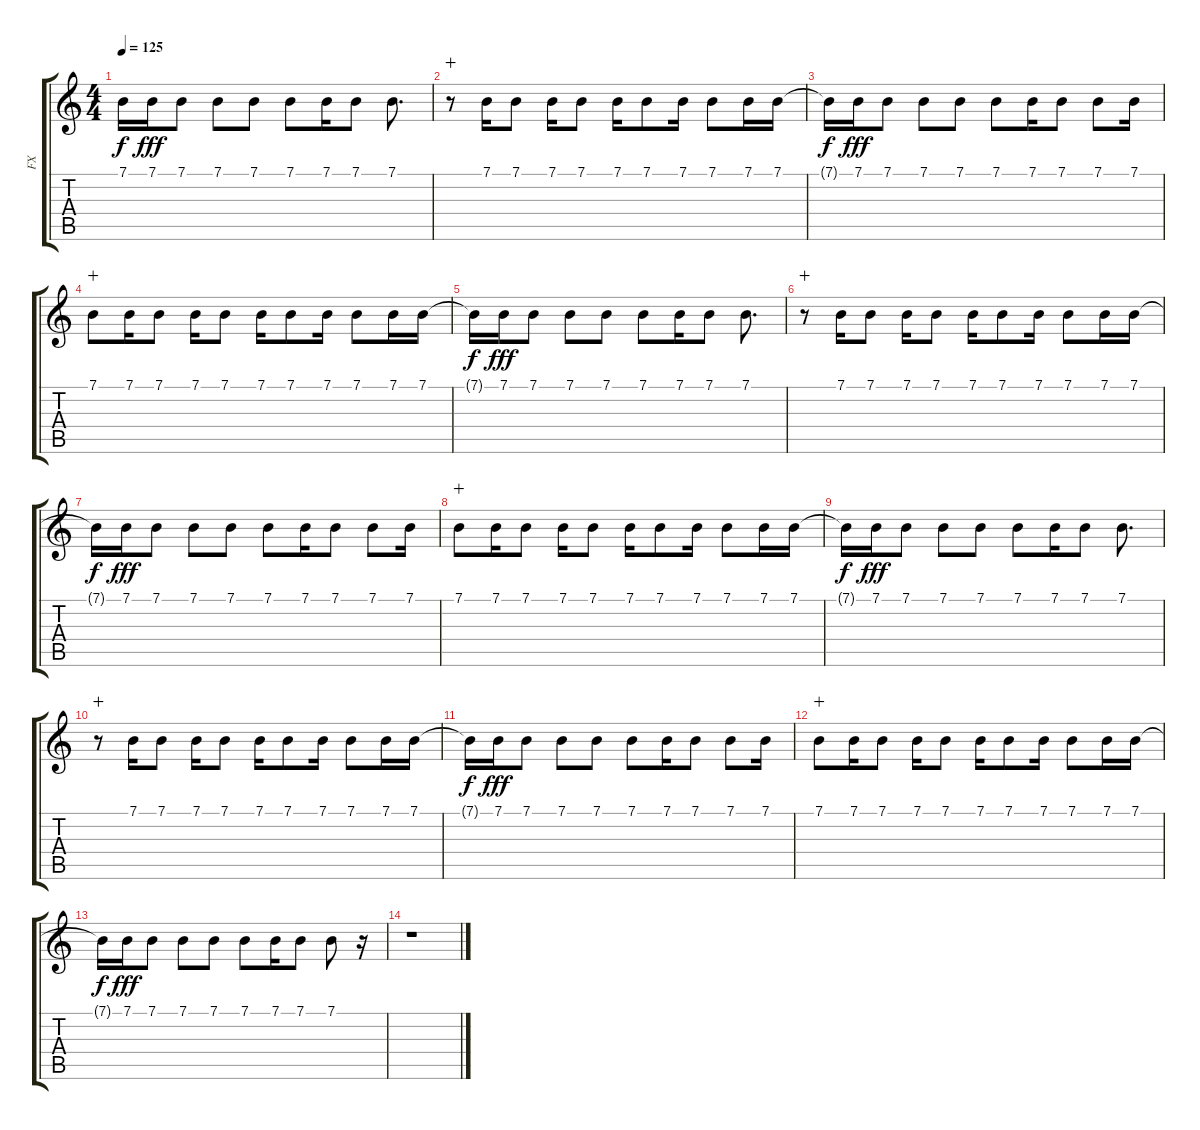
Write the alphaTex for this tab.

\track ("FX" "FX") {instrument pad6metallic}
\staff {score tabs}
\tuning (E4 B3 G3 D3 A2 E2) {hide}
\ts (4 4)
\tempo 125
\clef g2
\ks c
7.1{t}.16{dy f} 7.1.16{dy fff} 7.1.8 7.1.8 7.1.8 7.1.8 7.1.16 7.1.8 7.1.8{d} |
r.8{wahc} 7.1.16{volume 1 balance 0} 7.1.8 7.1.16 7.1.8 7.1.16 7.1.8 7.1.16 7.1.8 7.1.16 7.1.16 |
7.1{t}.16{dy f} 7.1.16{dy fff} 7.1.8 7.1.8 7.1.8 7.1.8 7.1.16 7.1.8 7.1.8 7.1.16 |
7.1.8{wahc} 7.1.16{volume 16 balance 16} 7.1.8 7.1.16 7.1.8 7.1.16 7.1.8 7.1.16 7.1.8 7.1.16 7.1.16 |
7.1{t}.16{dy f} 7.1.16{dy fff} 7.1.8 7.1.8 7.1.8 7.1.8 7.1.16 7.1.8 7.1.8{d} |
r.8{volume 16 balance 16 wahc} 7.1.16{volume 1 balance 0} 7.1.8 7.1.16 7.1.8 7.1.16 7.1.8 7.1.16 7.1.8 7.1.16 7.1.16 |
7.1{t}.16{dy f} 7.1.16{dy fff} 7.1.8 7.1.8 7.1.8 7.1.8 7.1.16 7.1.8 7.1.8 7.1.16 |
7.1.8{wahc} 7.1.16{volume 16 balance 16} 7.1.8 7.1.16 7.1.8 7.1.16 7.1.8 7.1.16 7.1.8 7.1.16 7.1.16 |
7.1{t}.16{dy f} 7.1.16{dy fff} 7.1.8 7.1.8 7.1.8 7.1.8 7.1.16 7.1.8 7.1.8{d} |
r.8{wahc} 7.1.16{volume 1 balance 0} 7.1.8 7.1.16 7.1.8 7.1.16 7.1.8 7.1.16 7.1.8 7.1.16 7.1.16 |
7.1{t}.16{dy f} 7.1.16{dy fff} 7.1.8 7.1.8 7.1.8 7.1.8 7.1.16 7.1.8 7.1.8 7.1.16 |
7.1.8{wahc} 7.1.16{volume 16 balance 16} 7.1.8 7.1.16 7.1.8 7.1.16 7.1.8 7.1.16 7.1.8 7.1.16 7.1.16 |
7.1{t}.16{dy f} 7.1.16{dy fff} 7.1.8 7.1.8 7.1.8 7.1.8 7.1.16 7.1.8 7.1.8 r.16{volume 0} |
r.1{volume 0}
